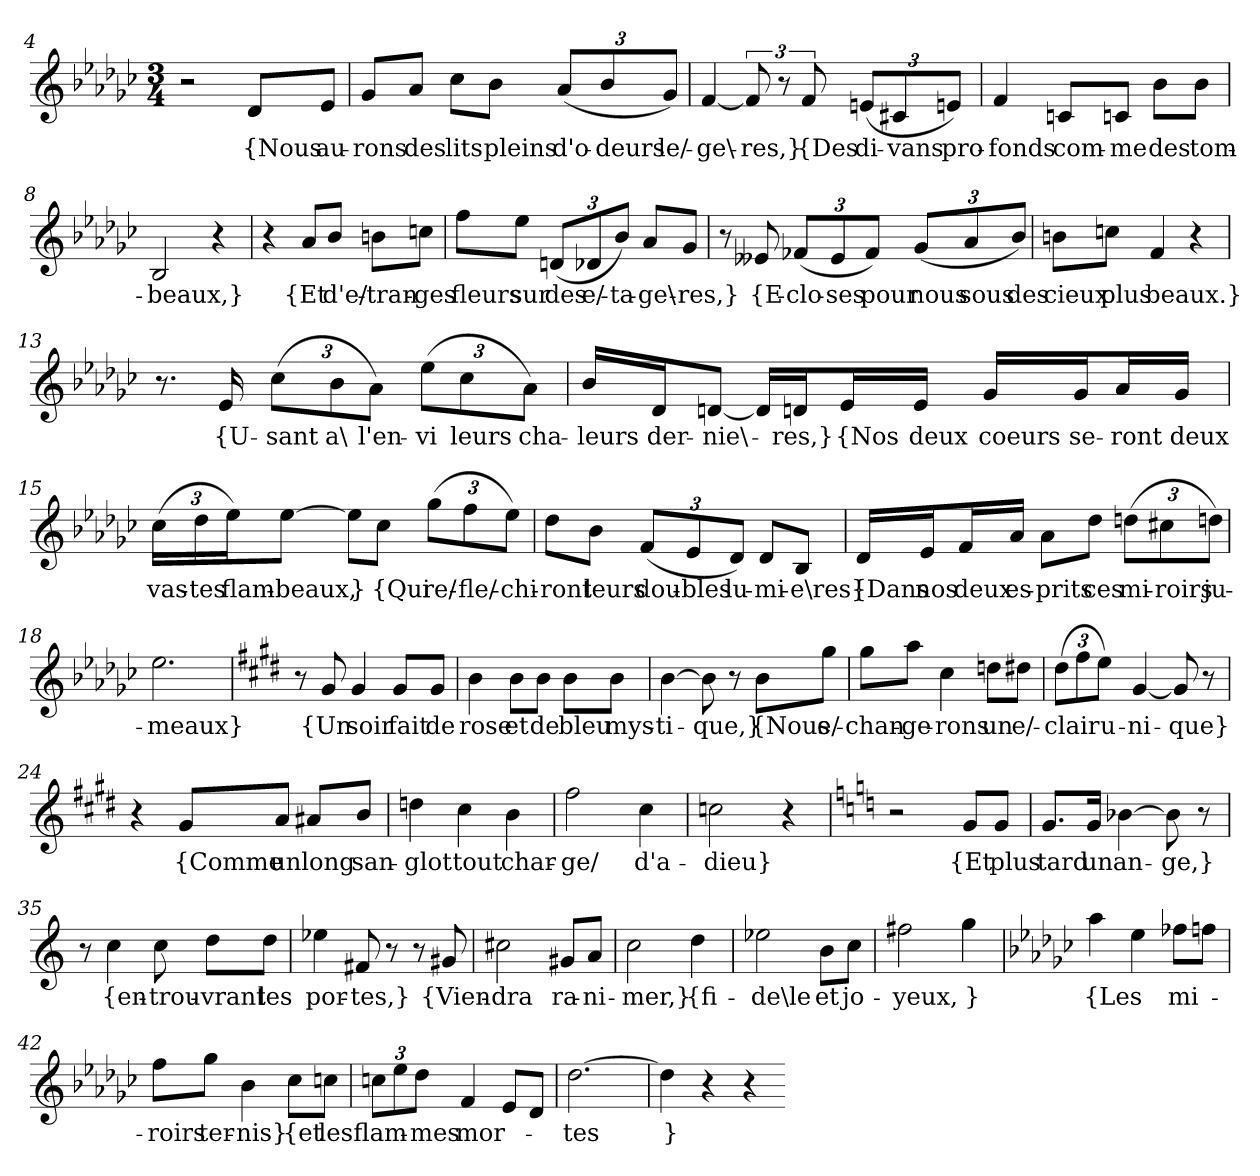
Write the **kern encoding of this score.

**kern	**text
*part1	*part1
*staff1	*staff1
*clefG2	*
*k[b-e-a-d-g-c-]	*
*M3/4	*
=4	=4
2r	.
8d-/L	{Nous
8e-/J	au-
=5	=5
8g-/L	-rons
8a-/J	des
8cc-\L	lits
8b-\J	pleins
(12a-/L	d'o-
12b-/	-deurs
12g-/J)	le/-
=6	=6
[4f	-ge\-
12f]	-res,}
12r	.
12f	{Des
(12en/L	di-
12c#X/	-vans
12en/J)	pro-
=7	=7
4f	-fonds
8cn/L	com-
8cn/J	-me
8b-\L	des
8b-\J	tom-
=8	=8
2B-	-beaux,}
4r	.
=9	=9
4r	.
8a-/L	{Et
8b-/J	d'e/-
8bn\L	-tran-
8ccn\J	-ges
=10	=10
8ff\L	fleurs
8ee-\J	sur
(12dn/L	des
12d-X/	e/-
12b-/J)	-ta-
8a-/L	-ge\-
8g-/J	-res,}
=11	=11
8r	.
8e--X	{E-
(12f-X/L	-clo-
12e--/	-ses
12f-/J)	pour
(12g-/L	nous
12a-/	sous
12b-/J)	des
=12	=12
8bn\L	cieux
8ccn\J	plus
4f	beaux.}
4r	.
=13	=13
8.r	.
16e-	{U-
(12cc-\L	-sant
12b-\	a\
12a-\J)	l'en-
(12ee-\L	-vi
12cc-\	leurs
12a-\J)	cha-
=14	=14
16b-/LL	-leurs
16d-/J	der-
[8dn/J	-nie\-
16dn/LL]	.
16dn/J	-res,}
16e-/L	{Nos
16e-/JJ	deux
16g-/LL	coeurs
16g-/J	se-
16a-/L	-ront
16g-/JJ	deux
=15	=15
(24cc-\LL	vas-
24dd-\	-tes
24ee-\J)	flam-
[8ee-\J	-beaux,
8ee-\L]	}
8cc-\J	{Qui
(12gg-\L	re/-
12ff\	-fle/-
12ee-\J)	-chi-
=16	=16
8dd-\L	-ront
8b-\J	leurs
(12f/L	dou-
12e-/	-bles
12d-/J)	lu-
8d-/L	-mi-
8B-/J	-e\res}
=17	=17
16d-/LL	{Dans
16e-/J	nos
16f/L	deux
16a-/JJ	es-
8a-\L	-prits
8dd-\J	ces
(12ddn\L	mi-
12cc#X\	-roirs
12ddn\J)	ju-
=18	=18
2.ee-	-meaux}
=19	=19
*k[f#c#g#d#]	*
8r	.
8g#	{Un
4g#	soir
8g#/L	fait
8g#/J	de
=20	=20
4b	rose
8b\L	et
8b\J	de
8b\L	bleu
8b\J	mys-
=21	=21
[4b	-ti-
8b]	-que,}
8r	.
8b\L	{Nous
8gg#\J	e/-
=22	=22
8gg#\L	-chan-
8aa\J	-ge-
4cc#	-rons
8ddn\L	un
8dd#X\J	e/-
=23	=23
(12dd#\L	-clair
12ff#\	.
12ee\J)	u-
[4g#	-ni-
8g#]	-que}
8r	.
=24	=24
4r	.
8g#/L	{Comme
8a/J	un
8a#X/L	long
8b/J	san-
=25	=25
4ddn	-glot
4cc#	tout
4b	char-
=26	=26
2ff#	-ge/
4cc#	d'a-
=27	=27
2ccn	-dieu}
4r	.
=33	=33
*k[]	*
2r	.
8g/L	{Et
8g/J	plus
=34	=34
8.g/L	tard
16g/Jk	un
[4b-X	an-
8b-]	-ge,}
8r	.
=35	=35
8r	.
4cc	{en-
8cc	-trou-
8dd\L	-vrant
8dd\J	les
=36	=36
4ee-X	por-
8f#X	-tes,}
8r	.
8r	.
8g#X	{Vien-
=37	=37
2cc#X	-dra
8g#X/L	ra-
8a/J	-ni-
=38	=38
2cc	-mer,}
4dd	{fi-
=39	=39
2ee-X	-de\le
8b\L	et
8cc\J	jo-
=40	=40
2ff#X	-yeux,
4gg	}
=41	=41
*k[b-e-a-d-g-c-]	*
4aa-	{Les
4ee-	.
8ff-X\L	mi-
8ffn\J	.
=42	=42
8ff\L	-roirs
8gg-\J	ter-
4b-	-nis}
8cc-\L	{et
8ccn\J	les
=43	=43
12ccn\L	flam-
12ee-\	.
12dd-\J	-mes
4f	mor-
8e-/L	.
8d-/J	.
=44	=44
[2.dd-	-tes
=45	=45
4dd-]	}
4r	.
4r	.
=-	=-
*-	*-
